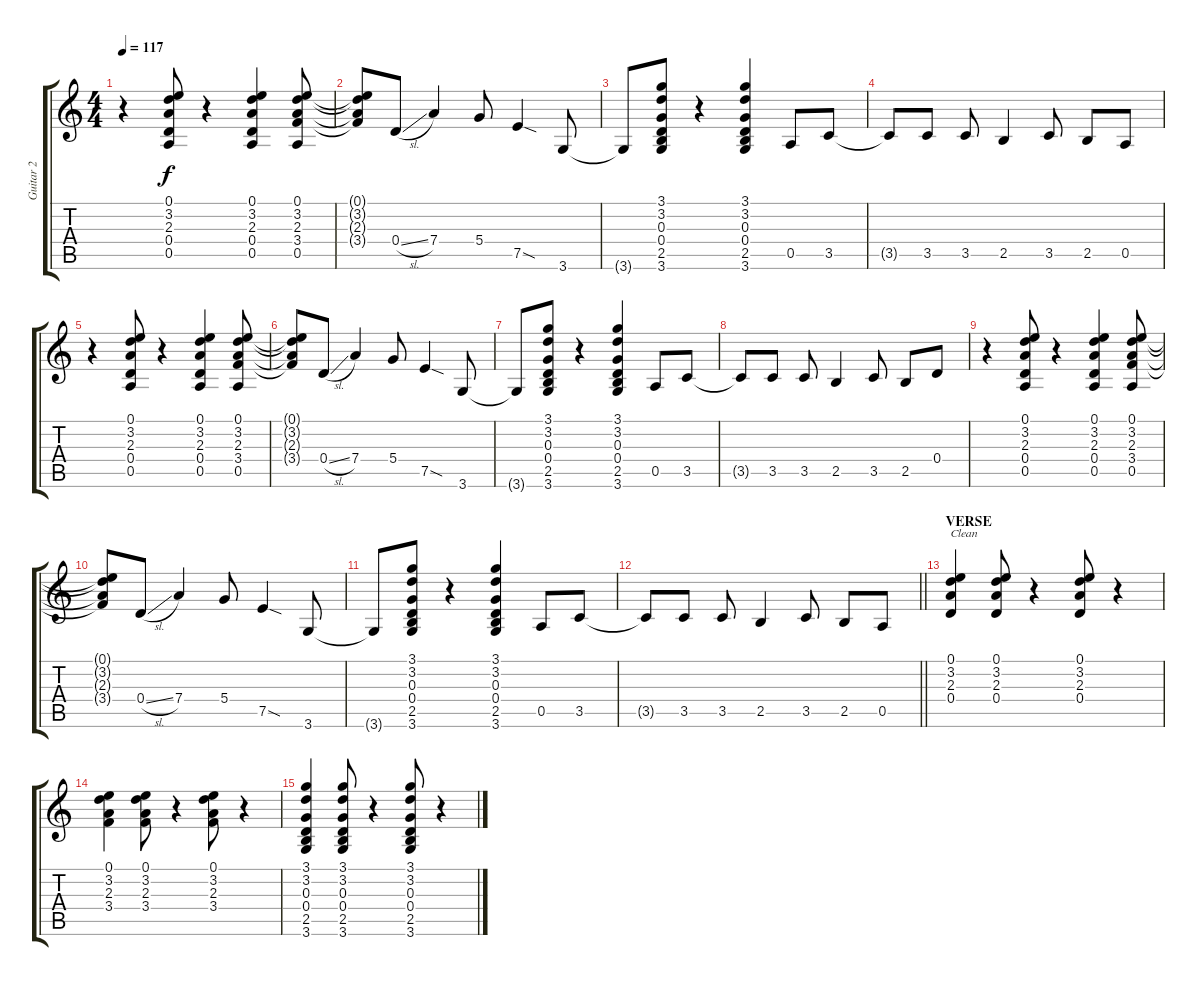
\track ("Guitar 2" "Guitar 2") {instrument overdrivenguitar}
\staff {score tabs}
\tuning (E4 B3 G3 D3 A2 E2) {hide}
\ts (4 4)
\tempo 117
\clef g2
\ks c
r.4{dy f} (0.1 3.2 2.3 0.4 0.5).8 r.4 (0.1 3.2 2.3 0.4 0.5).4 (0.1 3.2 2.3 3.4 0.5).8 |
(0.1{t} 3.2{t} 2.3{t} 3.4{t}).8 0.4{sl}.8 7.4.4 5.4.8 7.5{sod}.4 3.6.8 |
3.6{t}.8 (3.1 3.2 0.3 0.4 2.5 3.6).8 r.4 (3.1 3.2 0.3 0.4 2.5 3.6).4 0.5.8 3.5.8 |
3.5{t}.8 3.5.8 3.5.8 2.5.4 3.5.8 2.5.8 0.5.8 |
r.4 (0.1 3.2 2.3 0.4 0.5).8 r.4 (0.1 3.2 2.3 0.4 0.5).4 (0.1 3.2 2.3 3.4 0.5).8 |
(0.1{t} 3.2{t} 2.3{t} 3.4{t}).8 0.4{sl}.8 7.4.4 5.4.8 7.5{sod}.4 3.6.8 |
3.6{t}.8 (3.1 3.2 0.3 0.4 2.5 3.6).8 r.4 (3.1 3.2 0.3 0.4 2.5 3.6).4 0.5.8 3.5.8 |
3.5{t}.8 3.5.8 3.5.8 2.5.4 3.5.8 2.5.8 0.4.8 |
r.4 (0.1 3.2 2.3 0.4 0.5).8 r.4 (0.1 3.2 2.3 0.4 0.5).4 (0.1 3.2 2.3 3.4 0.5).8 |
(0.1{t} 3.2{t} 2.3{t} 3.4{t}).8 0.4{sl}.8 7.4.4 5.4.8 7.5{sod}.4 3.6.8 |
3.6{t}.8 (3.1 3.2 0.3 0.4 2.5 3.6).8 r.4 (3.1 3.2 0.3 0.4 2.5 3.6).4 0.5.8 3.5.8 |
\barLineRight lightlight
3.5{t}.8 3.5.8 3.5.8 2.5.4 3.5.8 2.5.8 0.5.8 |
\section ("" "VERSE")
(0.1 3.2 2.3 0.4).4{txt "Clean" volume 10 instrument acousticguitarsteel} (0.1 3.2 2.3 0.4).8 r.4 (0.1 3.2 2.3 0.4).8 r.4 |
(0.1 3.2 2.3 3.4).4 (0.1 3.2 2.3 3.4).8 r.4 (0.1 3.2 2.3 3.4).8 r.4 |
(3.1 3.2 0.3 0.4 2.5 3.6).4 (3.1 3.2 0.3 0.4 2.5 3.6).8 r.4 (3.1 3.2 0.3 0.4 2.5 3.6).8 r.4
